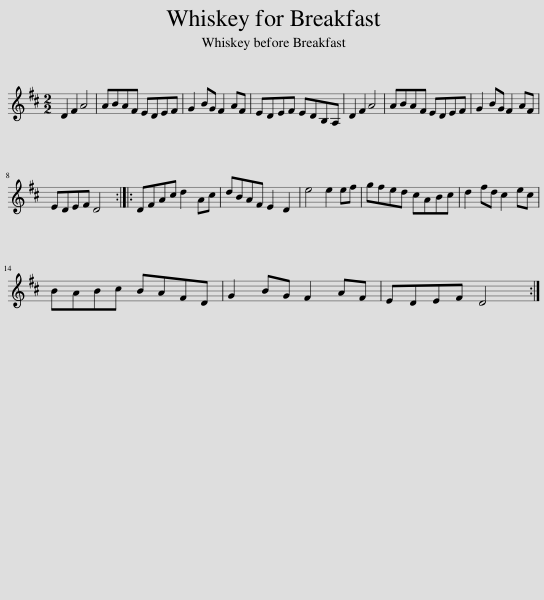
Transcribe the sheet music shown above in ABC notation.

X:1
L:1/8
M:2/2
I:linebreak $
K:D
V:1 treble
V:1
 D2 F2 A4 | ABAF EDEF | G2 BG F2 AF | EDEF EDB,A, | D2 F2 A4 | %5
 ABAF EDEF | G2 BG F2 AF |$ EDEF D4 :: DFAc d2 Ac | dBAF E2 D2 | %10
 e4 e2 ef | gfed cABc | d2 fd c2 ec |$ BABc BAFD | G2 BG F2 AF | %15
 EDEF D4 :| %16
